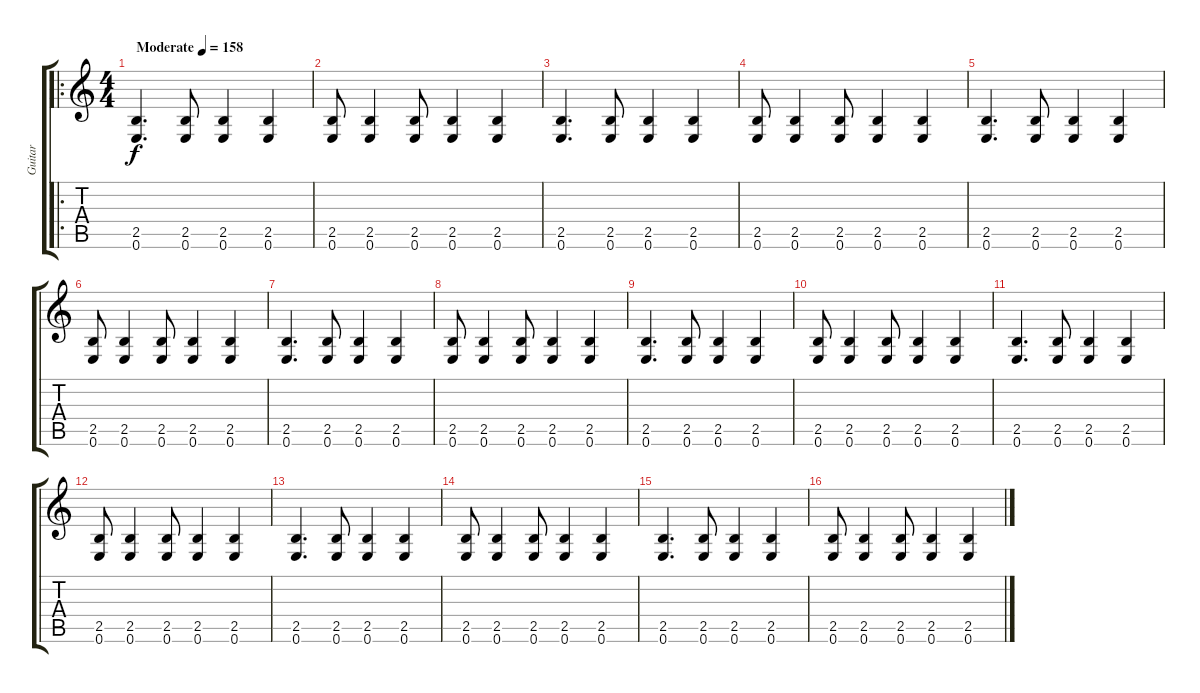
\track ("Guitar" "Guitar") {instrument electricguitarclean}
\staff {score tabs}
\tuning (E4 B3 G3 D3 A2 E2) {hide}
\ro
\ts (4 4)
\tempo (158 "Moderate")
\clef g2
\ks c
(2.5 0.6).4{d dy f instrument electricguitarclean} (2.5 0.6).8 (2.5 0.6).4 (2.5 0.6).4 |
(2.5 0.6).8 (2.5 0.6).4 (2.5 0.6).8 (2.5 0.6).4 (2.5 0.6).4 |
(2.5 0.6).4{d} (2.5 0.6).8 (2.5 0.6).4 (2.5 0.6).4 |
(2.5 0.6).8 (2.5 0.6).4 (2.5 0.6).8 (2.5 0.6).4 (2.5 0.6).4 |
(2.5 0.6).4{d} (2.5 0.6).8 (2.5 0.6).4 (2.5 0.6).4 |
(2.5 0.6).8 (2.5 0.6).4 (2.5 0.6).8 (2.5 0.6).4 (2.5 0.6).4 |
(2.5 0.6).4{d} (2.5 0.6).8 (2.5 0.6).4 (2.5 0.6).4 |
(2.5 0.6).8 (2.5 0.6).4 (2.5 0.6).8 (2.5 0.6).4 (2.5 0.6).4 |
(2.5 0.6).4{d} (2.5 0.6).8 (2.5 0.6).4 (2.5 0.6).4 |
(2.5 0.6).8 (2.5 0.6).4 (2.5 0.6).8 (2.5 0.6).4 (2.5 0.6).4 |
(2.5 0.6).4{d} (2.5 0.6).8 (2.5 0.6).4 (2.5 0.6).4 |
(2.5 0.6).8 (2.5 0.6).4 (2.5 0.6).8 (2.5 0.6).4 (2.5 0.6).4 |
(2.5 0.6).4{d} (2.5 0.6).8 (2.5 0.6).4 (2.5 0.6).4 |
(2.5 0.6).8 (2.5 0.6).4 (2.5 0.6).8 (2.5 0.6).4 (2.5 0.6).4 |
(2.5 0.6).4{d} (2.5 0.6).8 (2.5 0.6).4 (2.5 0.6).4 |
(2.5 0.6).8 (2.5 0.6).4 (2.5 0.6).8 (2.5 0.6).4 (2.5 0.6).4
